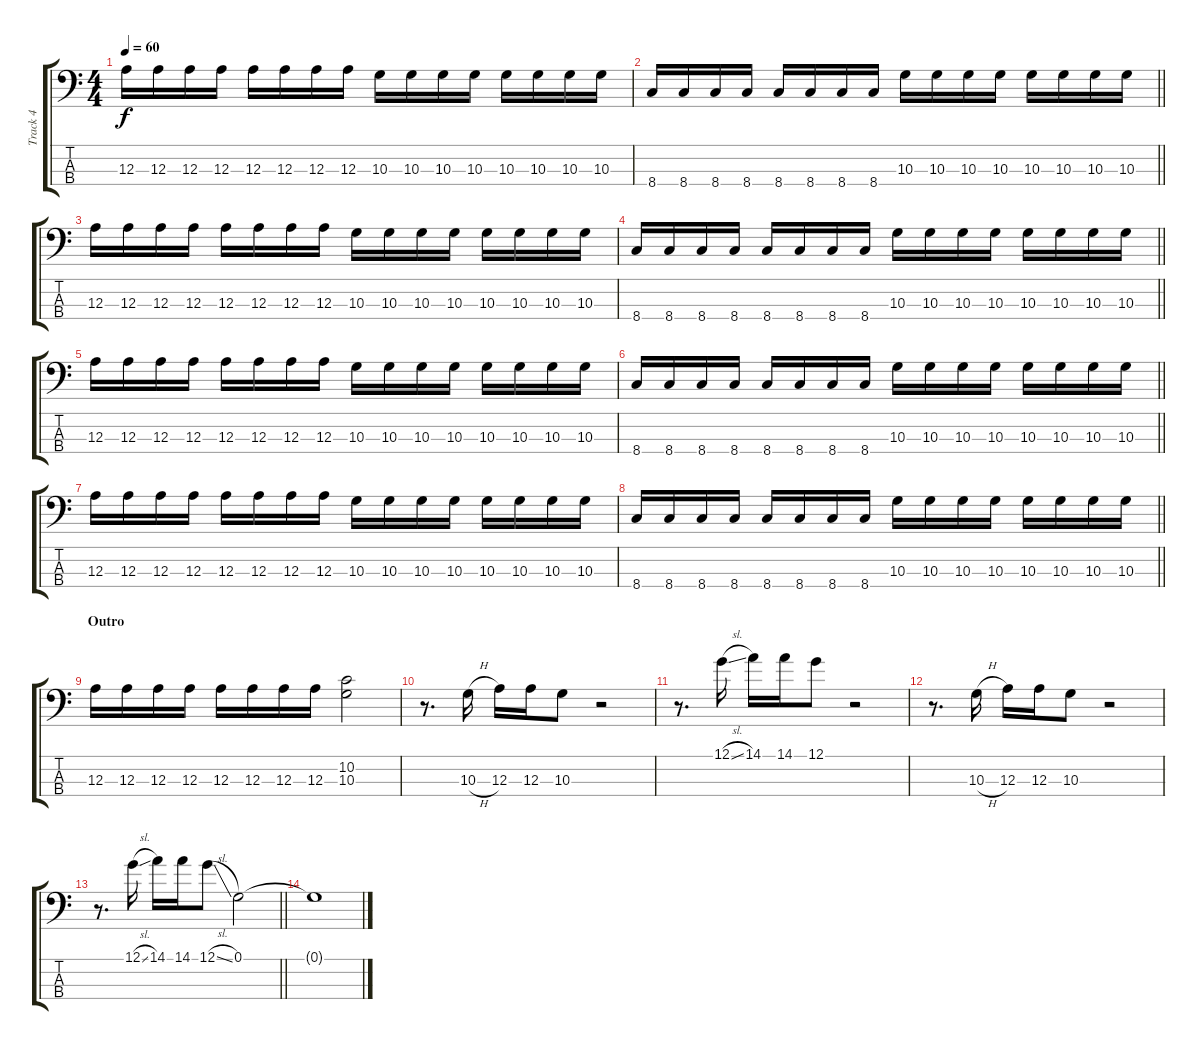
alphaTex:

\track ("Track 4" "Track 4") {instrument electricbassfinger}
\staff {score tabs}
\tuning (G2 D2 A1 E1) {hide}
\ts (4 4)
\tempo 60
\clef f4
\ks c
12.3.16{dy f} 12.3.16 12.3.16 12.3.16 12.3.16 12.3.16 12.3.16 12.3.16 10.3.16 10.3.16 10.3.16 10.3.16 10.3.16 10.3.16 10.3.16 10.3.16 |
\barLineRight lightlight
8.4.16 8.4.16 8.4.16 8.4.16 8.4.16 8.4.16 8.4.16 8.4.16 10.3.16 10.3.16 10.3.16 10.3.16 10.3.16 10.3.16 10.3.16 10.3.16 |
12.3.16 12.3.16 12.3.16 12.3.16 12.3.16 12.3.16 12.3.16 12.3.16 10.3.16 10.3.16 10.3.16 10.3.16 10.3.16 10.3.16 10.3.16 10.3.16 |
\barLineRight lightlight
8.4.16 8.4.16 8.4.16 8.4.16 8.4.16 8.4.16 8.4.16 8.4.16 10.3.16 10.3.16 10.3.16 10.3.16 10.3.16 10.3.16 10.3.16 10.3.16 |
12.3.16 12.3.16 12.3.16 12.3.16 12.3.16 12.3.16 12.3.16 12.3.16 10.3.16 10.3.16 10.3.16 10.3.16 10.3.16 10.3.16 10.3.16 10.3.16 |
\barLineRight lightlight
8.4.16 8.4.16 8.4.16 8.4.16 8.4.16 8.4.16 8.4.16 8.4.16 10.3.16 10.3.16 10.3.16 10.3.16 10.3.16 10.3.16 10.3.16 10.3.16 |
12.3.16 12.3.16 12.3.16 12.3.16 12.3.16 12.3.16 12.3.16 12.3.16 10.3.16 10.3.16 10.3.16 10.3.16 10.3.16 10.3.16 10.3.16 10.3.16 |
\barLineRight lightlight
8.4.16 8.4.16 8.4.16 8.4.16 8.4.16 8.4.16 8.4.16 8.4.16 10.3.16 10.3.16 10.3.16 10.3.16 10.3.16 10.3.16 10.3.16 10.3.16 |
\section ("" "Outro")
12.3.16 12.3.16 12.3.16 12.3.16 12.3.16 12.3.16 12.3.16 12.3.16 (10.2 10.3).2 |
r.8{d} 10.3{h}.16 12.3.16 12.3.16 10.3.8 r.2 |
r.8{d} 12.1{sl}.16 14.1.16 14.1.16 12.1.8 r.2 |
r.8{d} 10.3{h}.16 12.3.16 12.3.16 10.3.8 r.2 |
\barLineRight lightlight
r.8{d} 12.1{sl}.16 14.1.16 14.1.16 12.1{sl}.8 0.1.2 |
0.1{t}.1
